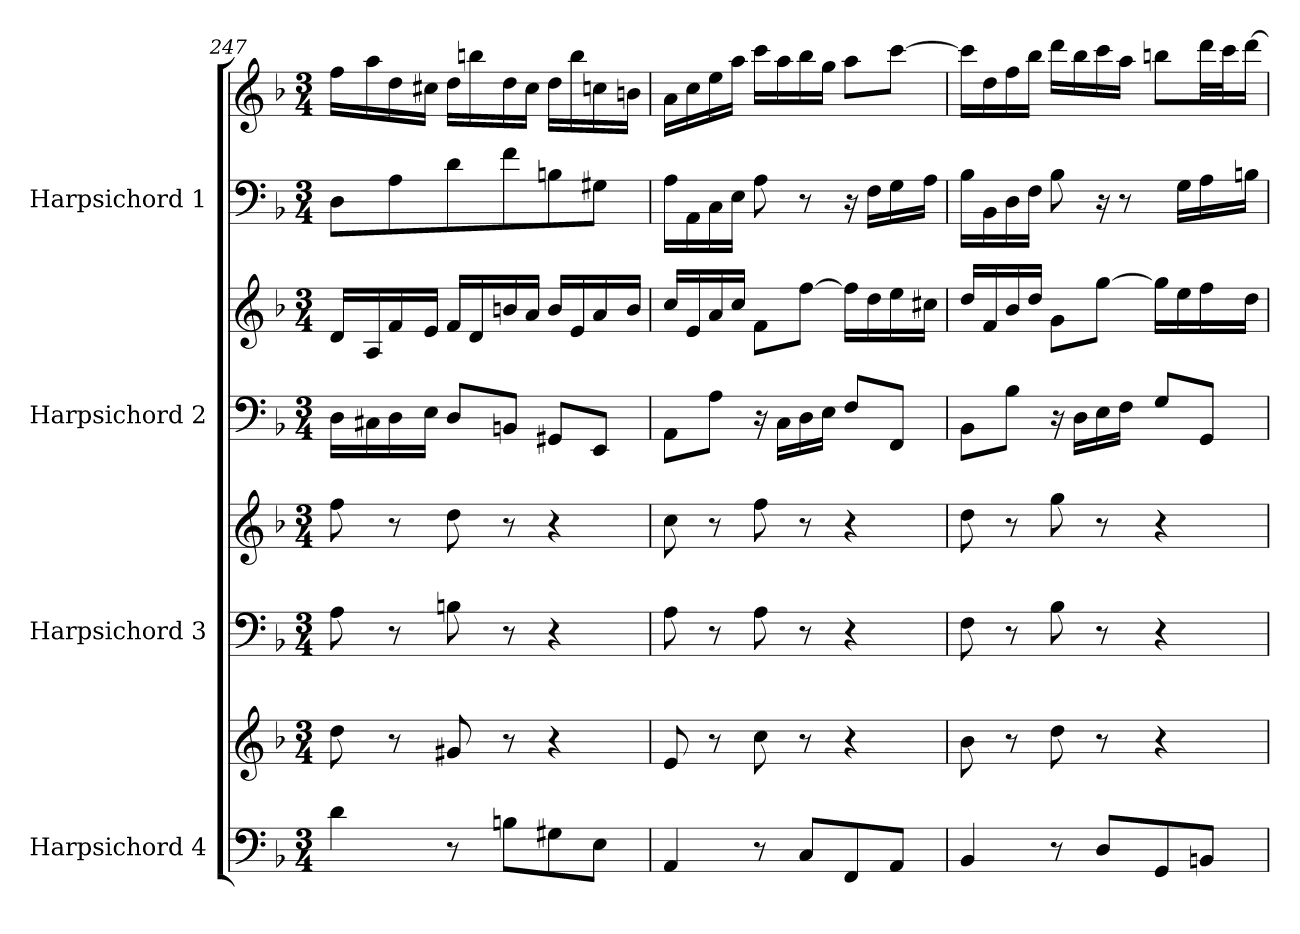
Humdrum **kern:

**kern	**kern	**kern	**kern	**kern	**kern	**kern	**kern
*part4	*part4	*part3	*part3	*part2	*part2	*part1	*part1
*staff8	*staff7	*staff6	*staff5	*staff4	*staff3	*staff2	*staff1
*I"Harpsichord 4	*	*I"Harpsichord 3	*	*I"Harpsichord 2	*	*I"Harpsichord 1	*
*I'Hp	*	*I'Hp	*	*I'Hp	*	*I'Hp	*
!!LO:PB:g=z
*clefF4	*clefG2	*clefF4	*clefG2	*clefF4	*clefG2	*clefF4	*clefG2
*k[b-]	*k[b-]	*k[b-]	*k[b-]	*k[b-]	*k[b-]	*k[b-]	*k[b-]
*M3/4	*M3/4	*M3/4	*M3/4	*M3/4	*M3/4	*M3/4	*M3/4
=247	=247	=247	=247	=247	=247	=247	=247
4d\	8dd\	8A\	8ff\	16D\LL	16d/LL	8D\L	16ff\LL
.	.	.	.	16C#X\	16A/	.	16aa\
.	8r	8r	8r	16D\	16f/	8A\	16dd\
.	.	.	.	16E\JJ	16e/JJ	.	16cc#X\JJ
8r	8g#X/	8Bn\	8dd\	8D/L	16f/LL	8d\	16dd\LL
.	.	.	.	.	16d/	.	16bbn\
8Bn\L	8r	8r	8r	8BBn/J	16bn/	8f\	16dd\
.	.	.	.	.	16a/JJ	.	16cc#\JJ
8G#X\	4r	4r	4r	8GG#X/L	16b/LL	8Bn\	16dd\LL
.	.	.	.	.	16e/	.	16bb\
8E\J	.	.	.	8EE/J	16a/	8G#X\J	16ccn\
.	.	.	.	.	16b/JJ	.	16bn\JJ
=248	=248	=248	=248	=248	=248	=248	=248
4AA/	8e/	8A\	8cc\	8AA\L	16cc/LL	16A\LL	16a\LL
.	.	.	.	.	16e/	16AA\	16cc\
.	8r	8r	8r	8A\J	16a/	16C\	16ee\
.	.	.	.	.	16cc/JJ	16E\JJ	16aa\JJ
8r	8cc\	8A\	8ff\	16r	8f\L	8A\	16ccc\LL
.	.	.	.	16C\LL	.	.	16aa\
8C/L	8r	8r	8r	16D\	[8ff\J	8r	16bb-\
.	.	.	.	16E\JJ	.	.	16gg\JJ
8FF/	4r	4r	4r	8F/L	16ff\LL]	16r	8aa\L
.	.	.	.	.	16dd\	16F\LL	.
8AA/J	.	.	.	8FF/J	16ee\	16G\	[8ccc\J
.	.	.	.	.	16cc#X\JJ	16A\JJ	.
=249	=249	=249	=249	=249	=249	=249	=249
4BB-/	8b-\	8F\	8dd\	8BB-\L	16dd/LL	16B-\LL	16ccc\LL]
.	.	.	.	.	16f/	16BB-\	16dd\
.	8r	8r	8r	8B-\J	16b-/	16D\	16ff\
.	.	.	.	.	16dd/JJ	16F\JJ	16bb-\JJ
8r	8dd\	8B-\	8gg\	16r	8g\L	8B-\	16ddd\LL
.	.	.	.	16D\LL	.	.	16bb-\
8D/L	8r	8r	8r	16E\	[8gg\J	16r	16ccc\
.	.	.	.	16F\JJ	.	8r	16aa\JJ
8GG/	4r	4r	4r	8G/L	16gg\LL]	.	8bbn\L
.	.	.	.	.	16ee\	16G\LL	.
8BBn/J	.	.	.	8GG/J	16ff\	16A\	32ddd\LL
.	.	.	.	.	.	.	32ccc\J
.	.	.	.	.	16dd\JJ	16Bn\JJ	[16ddd\JJ
=	=	=	=	=	=	=	=
*-	*-	*-	*-	*-	*-	*-	*-
